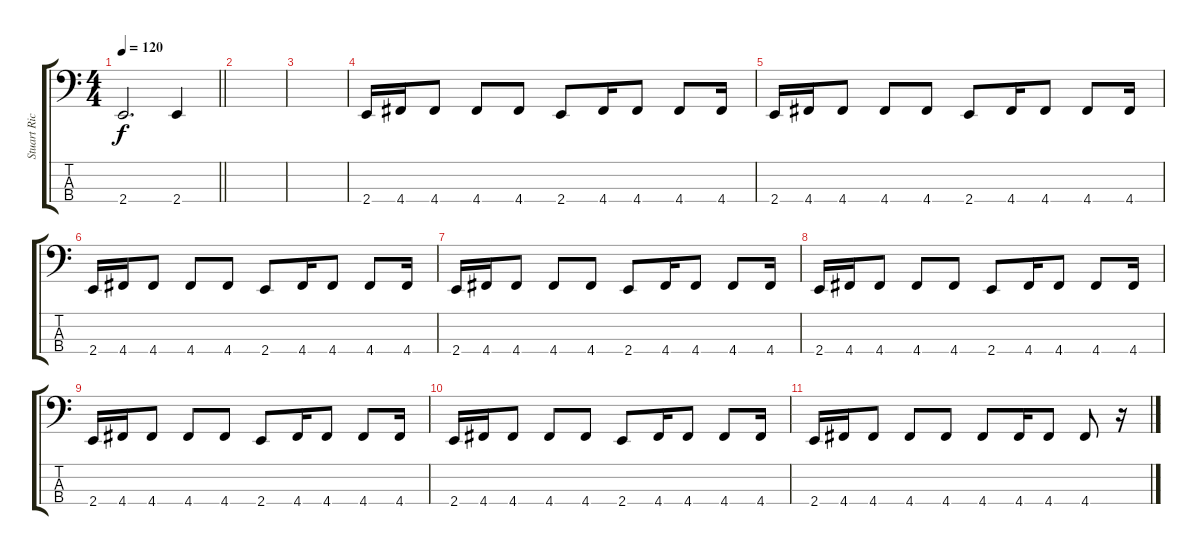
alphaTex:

\track ("Stuart Richardson" "Stuart Ric") {instrument electricbassfinger}
\staff {score tabs}
\tuning (G2 D2 A1 D1) {hide}
\ts (4 4)
\tempo 120
\clef f4
\barLineRight lightlight
\ks c
2.4.2{d dy f} 2.4.4 |
|
|
2.4.16 4.4.16 4.4.8 4.4.8 4.4.8 2.4.8 4.4.16 4.4.8 4.4.8 4.4.16 |
2.4.16 4.4.16 4.4.8 4.4.8 4.4.8 2.4.8 4.4.16 4.4.8 4.4.8 4.4.16 |
2.4.16 4.4.16 4.4.8 4.4.8 4.4.8 2.4.8 4.4.16 4.4.8 4.4.8 4.4.16 |
2.4.16 4.4.16 4.4.8 4.4.8 4.4.8 2.4.8 4.4.16 4.4.8 4.4.8 4.4.16 |
2.4.16 4.4.16 4.4.8 4.4.8 4.4.8 2.4.8 4.4.16 4.4.8 4.4.8 4.4.16 |
2.4.16 4.4.16 4.4.8 4.4.8 4.4.8 2.4.8 4.4.16 4.4.8 4.4.8 4.4.16 |
2.4.16 4.4.16 4.4.8 4.4.8 4.4.8 2.4.8 4.4.16 4.4.8 4.4.8 4.4.16 |
2.4.16 4.4.16 4.4.8 4.4.8 4.4.8 4.4.8 4.4.16 4.4.8 4.4.8 r.16
